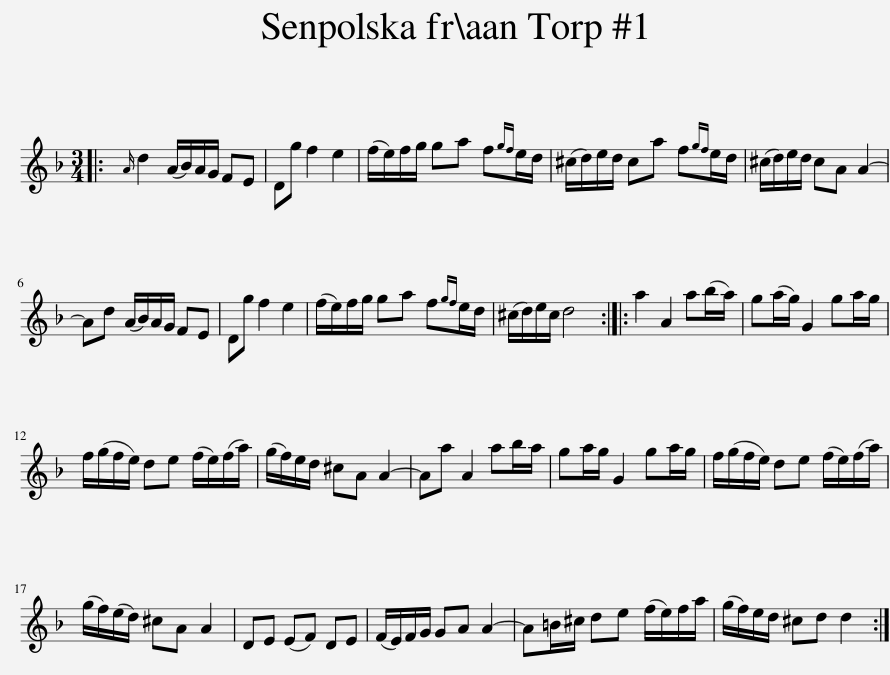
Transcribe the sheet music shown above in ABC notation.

X:1
L:1/8
M:3/4
I:linebreak $
K:Dmin
V:1 treble
V:1
|:{A} d2 (A/B/)A/G/ FE | Dg f2 e2 | (f/e/)f/g/ ga f{gf}e/d/ | (^c/d/)e/d/ ca f{gf}e/d/ | (^c/d/)e/d/ cA A2- |$ %5
 Ad (A/B/)A/G/ FE | Dg f2 e2 | (f/e/)f/g/ ga f{gf}e/d/ | (^c/d/)e/c/ d4 :: a2 A2 a(b/a/) | %10
 g(a/g/) G2 ga/g/ |$ f/(g/f/e/) de (f/e/)(f/a/) | (g/f/)e/d/ ^cA A2- | Aa A2 ab/a/ | ga/g/ G2 ga/g/ | %15
 f/(g/f/e/) de (f/e/)(f/a/) |$ (g/f/)(e/d/) ^cA A2 | DE (EF) DE | (F/E/)F/G/ GA A2- | A=B/^c/ de (f/e/)f/a/ | %20
 (g/f/)e/d/ ^cd d2 :| %21
